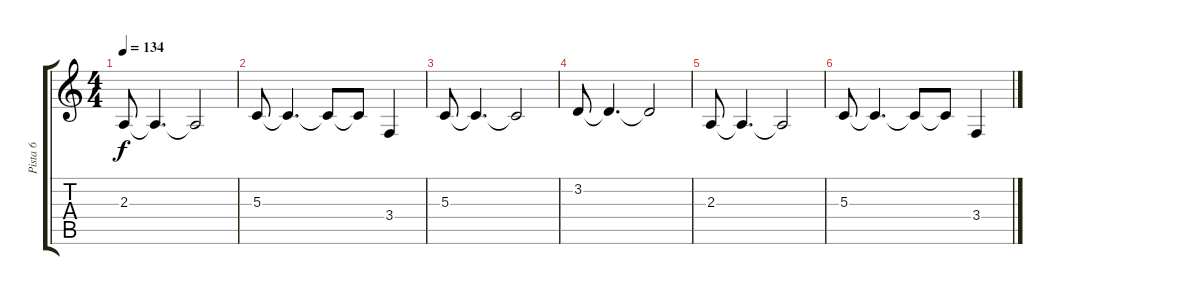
\track ("Pista 6" "Pista 6") {instrument flute}
\staff {score tabs}
\tuning (E4 B3 G3 D3 A2 E2) {hide}
\ts (4 4)
\tempo 134
\clef g2
\ks c
2.3.8{dy f volume 5} 2.3{t}.4{d volume 9} 2.3{t}.2 |
5.3.8{volume 6} 5.3{t}.4{d volume 9} 5.3{t}.8 5.3{t}.8 3.4.4 |
5.3.8{volume 6} 5.3{t}.4{d volume 9} 5.3{t}.2 |
3.2.8{volume 6} 3.2{t}.4{d volume 9} 3.2{t}.2 |
2.3.8{volume 5} 2.3{t}.4{d volume 9} 2.3{t}.2 |
5.3.8{volume 6} 5.3{t}.4{d volume 9} 5.3{t}.8 5.3{t}.8 3.4.4
